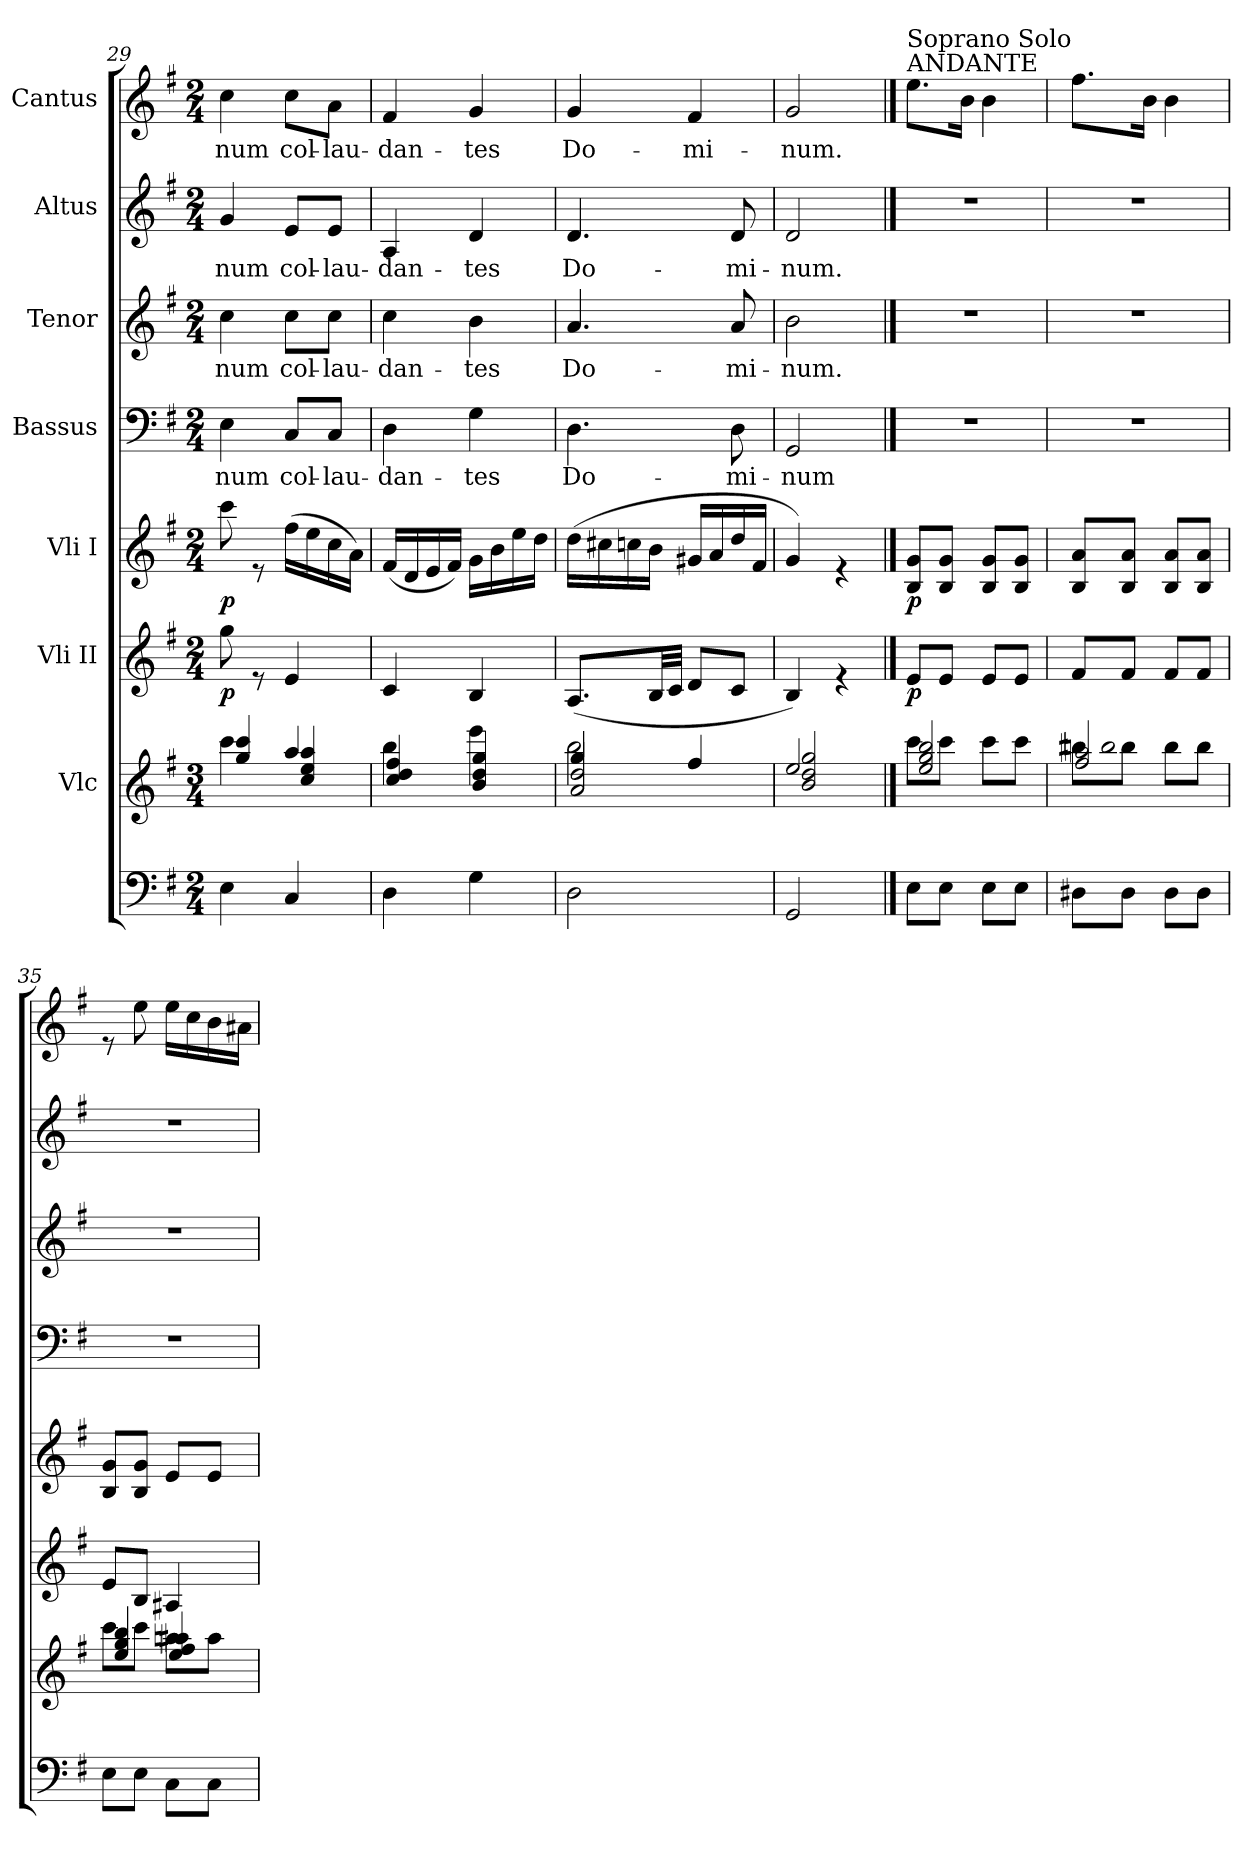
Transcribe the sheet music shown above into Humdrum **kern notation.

**kern	**kern	**kern	**dynam	**kern	**dynam	**kern	**text	**kern	**text	**kern	**text	**kern	**text
*part8	*part7	*part6	*part6	*part5	*part5	*part4	*part4	*part3	*part3	*part2	*part2	*part1	*part1
*staff8	*staff7	*staff6	*staff6	*staff5	*staff5	*staff4	*staff4	*staff3	*staff3	*staff2	*staff2	*staff1	*staff1
*	*I"Vlc	*I"Vli II	*	*I"Vli I	*	*I"Bassus	*	*I"Tenor	*	*I"Altus	*	*I"Cantus	*
*clefF4	*clefG2	*clefG2	*	*clefG2	*	*clefF4	*	*clefG2	*	*clefG2	*	*clefG2	*
*	*ITrd7c12	*	*	*	*	*	*	*	*	*	*	*	*
*k[f#]	*k[f#]	*k[f#]	*	*k[f#]	*	*k[f#]	*	*k[f#]	*	*k[f#]	*	*k[f#]	*
*G:	*G:	*G:	*	*G:	*	*G:	*	*G:	*	*G:	*	*G:	*
*M2/4	*M3/4	*M2/4	*	*M2/4	*	*M2/4	*	*M2/4	*	*M2/4	*	*M2/4	*
=29	=29	=29	=29	=29	=29	=29	=29	=29	=29	=29	=29	=29	=29
*	*^	*	*	*	*	*	*	*	*	*	*	*	*
!	!	!	!	!LO:DY:b	!	!LO:DY:b	!	!LO:LY:b	!	!LO:LY:b	!	!LO:LY:b	!	!LO:LY:b
4E\	4cc\	4g/ 4cc/	8gg\	p	8ccc\	p	4E\	-num	4cc\	-num	4g/	-num	4cc\	-num
.	.	.	8re	.	8re	.	.	.	.	.	.	.	.	.
!	!	!	!	!	!	!	!	!LO:LY:b	!	!LO:LY:b	!	!LO:LY:b	!	!LO:LY:b
4C/	4a/	4c/ 4e/ 4a/	4e/	.	(>16ff#\LL	.	8C/L	col-	8cc\L	col-	8e/L	col-	8cc\L	col-
.	.	.	.	.	16ee\	.	.	.	.	.	.	.	.	.
!	!	!	!	!	!	!	!	!LO:LY:b	!	!LO:LY:b	!	!LO:LY:b	!	!LO:LY:b
.	.	.	.	.	16cc\	.	8C/J	-lau-	8cc\J	-lau-	8e/J	-lau-	8a\J	-lau-
.	.	.	.	.	16a\JJ)	.	.	.	.	.	.	.	.	.
=30	=30	=30	=30	=30	=30	=30	=30	=30	=30	=30	=30	=30	=30	=30
!	!	!	!	!	!	!	!	!LO:LY:b	!	!LO:LY:b	!	!LO:LY:b	!	!LO:LY:b
4D\	4b\	4c/ 4d/ 4f#/	4c/	.	(<16f#/LL	.	4D\	-dan-	4cc\	-dan-	4A/	-dan-	4f#/	-dan-
.	.	.	.	.	16d/	.	.	.	.	.	.	.	.	.
.	.	.	.	.	16e/	.	.	.	.	.	.	.	.	.
.	.	.	.	.	16f#/JJ)	.	.	.	.	.	.	.	.	.
!	!	!	!	!	!	!	!	!LO:LY:b	!	!LO:LY:b	!	!LO:LY:b	!	!LO:LY:b
4G\	4ee\	4B/ 4d/ 4g/	4B/	.	16g\LL	.	4G\	-tes	4b\	-tes	4d/	-tes	4g/	-tes
.	.	.	.	.	16b\	.	.	.	.	.	.	.	.	.
.	.	.	.	.	16ee\	.	.	.	.	.	.	.	.	.
.	.	.	.	.	16dd\JJ	.	.	.	.	.	.	.	.	.
!!LO:LB:g=z
=31	=31	=31	=31	=31	=31	=31	=31	=31	=31	=31	=31	=31	=31	=31
*	*	*^	*	*	*	*	*	*	*	*	*	*	*	*
!	!	!	!	!	!	!	!	!	!LO:LY:b	!	!LO:LY:b	!	!LO:LY:b	!	!LO:LY:b
2D\	2b\	2A/ 2d/	4g/	(<8.A/L	.	(>16dd\LL	.	4.D\	Do-	4.a/	Do-	4.d/	Do-	4g/	Do-
.	.	.	.	.	.	16cc#X\	.	.	.	.	.	.	.	.	.
.	.	.	.	.	.	16ccn\	.	.	.	.	.	.	.	.	.
.	.	.	.	32B/LL	.	16b\JJ	.	.	.	.	.	.	.	.	.
.	.	.	.	32c/JJJ	.	.	.	.	.	.	.	.	.	.	.
!	!	!	!	!	!	!	!	!	!	!	!	!	!	!	!LO:LY:b
.	.	.	4f#/	8d/L	.	16g#X/LL	.	.	.	.	.	.	.	4f#/	-mi-
.	.	.	.	.	.	16a/	.	.	.	.	.	.	.	.	.
!	!	!	!	!	!	!	!	!	!LO:LY:b	!	!LO:LY:b	!	!LO:LY:b	!	!
.	.	.	.	8c/J	.	16dd/	.	8D\	-mi-	8a/	-mi-	8d/	-mi-	.	.
.	.	.	.	.	.	16f#/JJ	.	.	.	.	.	.	.	.	.
*	*	*v	*v	*	*	*	*	*	*	*	*	*	*	*	*
=32	=32	=32	=32	=32	=32	=32	=32	=32	=32	=32	=32	=32	=32	=32
!	!	!	!	!	!	!	!	!LO:LY:b	!	!LO:LY:b	!	!LO:LY:b	!	!LO:LY:b
2GG/	2e/	2B/ 2d/ 2g/	4B/)	.	4g/)	.	2GG/	-num	2b\	-num.	2d/	-num.	2g/	-num.
.	.	.	4re	.	4re	.	.	.	.	.	.	.	.	.
!!LO:PB:g=z
==33	==33	==33	==33	==33	==33	==33	==33	==33	==33	==33	==33	==33	==33	==33
*	*	*	*	*	*	*	*	*	*	*	*	*	*MM45	*
!	!	!	!	!	!	!	!	!	!	!	!	!	!LO:TX:a:t=ANDANTE	!
!	!	!	!	!	!	!	!	!	!	!	!	!	!LO:TX:a:t=Soprano Solo	!
!	!	!	!	!LO:DY:b	!	!LO:DY:b	!	!	!	!	!	!	!	!
8E\L	8cc\L	2e/ 2g/ 2b/	8e/L	p	8B/ 8g/L	p	2r	.	2r	.	2r	.	8.ee\L	.
8E\J	8cc\J	.	8e/J	.	8B/ 8g/J	.	.	.	.	.	.	.	.	.
.	.	.	.	.	.	.	.	.	.	.	.	.	16b\Jk	.
8E\L	8cc\L	.	8e/L	.	8B/ 8g/L	.	.	.	.	.	.	.	4b\	.
8E\J	8cc\J	.	8e/J	.	8B/ 8g/J	.	.	.	.	.	.	.	.	.
=34	=34	=34	=34	=34	=34	=34	=34	=34	=34	=34	=34	=34	=34	=34
8D#X\L	8b#X\L	2f#/ 2a/ 2bn/	8f#/L	.	8B/ 8a/L	.	2r	.	2r	.	2r	.	8.ff#\L	.
8D#\J	8b\J	.	8f#/J	.	8B/ 8a/J	.	.	.	.	.	.	.	.	.
.	.	.	.	.	.	.	.	.	.	.	.	.	16b\Jk	.
8D#\L	8b\L	.	8f#/L	.	8B/ 8a/L	.	.	.	.	.	.	.	4b\	.
8D#\J	8b\J	.	8f#/J	.	8B/ 8a/J	.	.	.	.	.	.	.	.	.
=35	=35	=35	=35	=35	=35	=35	=35	=35	=35	=35	=35	=35	=35	=35
8E\L	8cc\L	4e/ 4g/ 4b/	8e/L	.	8B/ 8g/L	.	2r	.	2r	.	2r	.	8re	.
8E\J	8cc\J	.	8B/J	.	8B/ 8g/J	.	.	.	.	.	.	.	8ee\	.
8C\L	8an\L	4e/ 4f#/ 4a#X/	4A#X/	.	8e/L	.	.	.	.	.	.	.	16ee\LL	.
.	.	.	.	.	.	.	.	.	.	.	.	.	16cc\	.
8C\J	8a#\J	.	.	.	8e/J	.	.	.	.	.	.	.	16b\	.
.	.	.	.	.	.	.	.	.	.	.	.	.	16a#X\JJ	.
*	*v	*v	*	*	*	*	*	*	*	*	*	*	*	*
=	=	=	=	=	=	=	=	=	=	=	=	=	=
*-	*-	*-	*-	*-	*-	*-	*-	*-	*-	*-	*-	*-	*-
